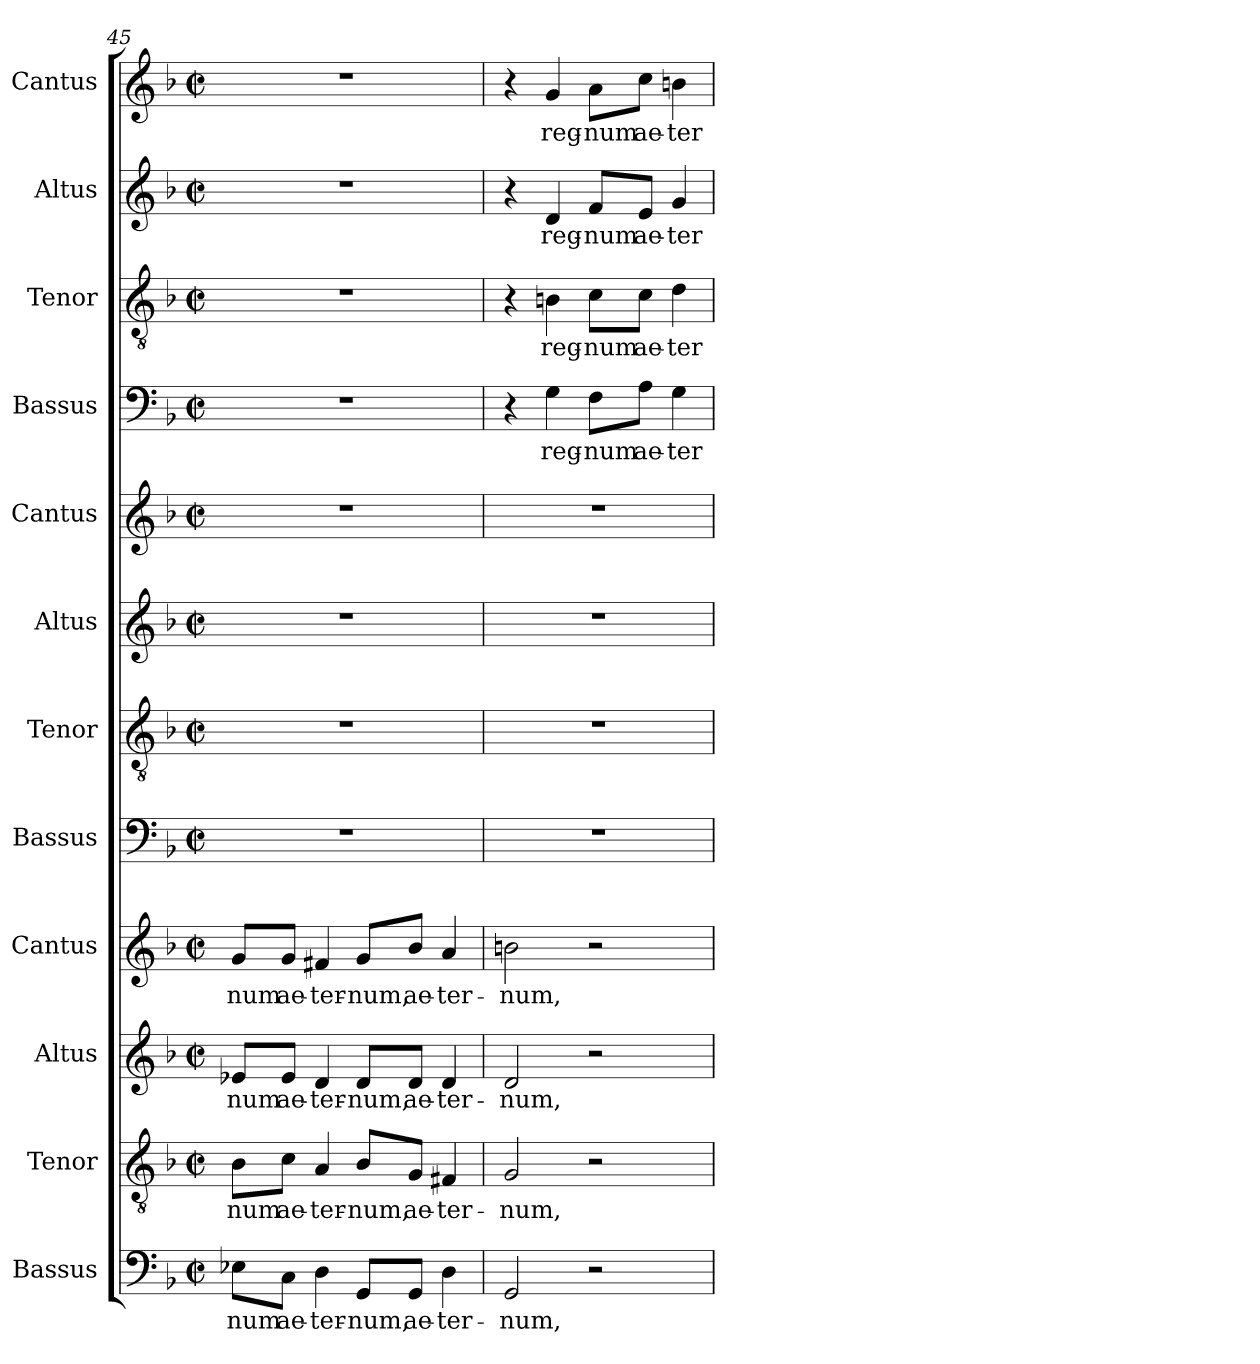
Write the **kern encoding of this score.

**kern	**text	**kern	**text	**kern	**text	**kern	**text	**kern	**kern	**kern	**kern	**kern	**text	**kern	**text	**kern	**text	**kern	**text
*part12	*part12	*part11	*part11	*part10	*part10	*part9	*part9	*part8	*part7	*part6	*part5	*part4	*part4	*part3	*part3	*part2	*part2	*part1	*part1
*staff12	*staff12	*staff11	*staff11	*staff10	*staff10	*staff9	*staff9	*staff8	*staff7	*staff6	*staff5	*staff4	*staff4	*staff3	*staff3	*staff2	*staff2	*staff1	*staff1
*I"Bassus	*	*I"Tenor	*	*I"Altus	*	*I"Cantus	*	*I"Bassus	*I"Tenor	*I"Altus	*I"Cantus	*I"Bassus	*	*I"Tenor	*	*I"Altus	*	*I"Cantus	*
*I'B.	*	*I'T.	*	*I'A.	*	*I'S.	*	*I'B.	*I'T.	*I'A.	*I'S.	*I'B.	*	*I'T.	*	*I'A.	*	*I'S.	*
!!LO:PB:g=z
*clefF4	*	*clefGv2	*	*clefG2	*	*clefG2	*	*clefF4	*clefGv2	*clefG2	*clefG2	*clefF4	*	*clefGv2	*	*clefG2	*	*clefG2	*
*	*	*ITrd7c12	*	*	*	*	*	*	*ITrd7c12	*	*	*	*	*ITrd7c12	*	*	*	*	*
*k[b-]	*	*k[b-]	*	*k[b-]	*	*k[b-]	*	*k[b-]	*k[b-]	*k[b-]	*k[b-]	*k[b-]	*	*k[b-]	*	*k[b-]	*	*k[b-]	*
*F:	*	*F:	*	*F:	*	*F:	*	*F:	*F:	*F:	*F:	*F:	*	*F:	*	*F:	*	*F:	*
*M2/2	*	*M2/2	*	*M2/2	*	*M2/2	*	*M2/2	*M2/2	*M2/2	*M2/2	*M2/2	*	*M2/2	*	*M2/2	*	*M2/2	*
*met(c|)	*	*met(c|)	*	*met(c|)	*	*met(c|)	*	*met(c|)	*met(c|)	*met(c|)	*met(c|)	*met(c|)	*	*met(c|)	*	*met(c|)	*	*met(c|)	*
=45	=45	=45	=45	=45	=45	=45	=45	=45	=45	=45	=45	=45	=45	=45	=45	=45	=45	=45	=45
!	!LO:LY:b:color=#000000	!	!	!	!	!	!	!	!	!	!	!	!	!	!	!	!	!	!
!	!	!	!LO:LY:b:color=#000000	!	!	!	!	!	!	!	!	!	!	!	!	!	!	!	!
!	!	!	!	!	!LO:LY:b:color=#000000	!	!	!	!	!	!	!	!	!	!	!	!	!	!
!	!	!	!	!	!	!	!LO:LY:b:color=#000000	!	!	!	!	!	!	!	!	!	!	!	!
8E-Xi\L	-num	8BB-i\L	-num	8e-Xi/L	-num	8gi/L	-num	1r	1r	1r	1r	1r	.	1r	.	1r	.	1r	.
!	!LO:LY:b:color=#000000	!	!	!	!	!	!	!	!	!	!	!	!	!	!	!	!	!	!
!	!	!	!LO:LY:b:color=#000000	!	!	!	!	!	!	!	!	!	!	!	!	!	!	!	!
!	!	!	!	!	!LO:LY:b:color=#000000	!	!	!	!	!	!	!	!	!	!	!	!	!	!
!	!	!	!	!	!	!	!LO:LY:b:color=#000000	!	!	!	!	!	!	!	!	!	!	!	!
8Ci\J	ae-	8Ci\J	ae-	8e-i/J	ae-	8gi/J	ae-	.	.	.	.	.	.	.	.	.	.	.	.
!	!LO:LY:b:color=#000000	!	!	!	!	!	!	!	!	!	!	!	!	!	!	!	!	!	!
!	!	!	!LO:LY:b:color=#000000	!	!	!	!	!	!	!	!	!	!	!	!	!	!	!	!
!	!	!	!	!	!LO:LY:b:color=#000000	!	!	!	!	!	!	!	!	!	!	!	!	!	!
!	!	!	!	!	!	!	!LO:LY:b:color=#000000	!	!	!	!	!	!	!	!	!	!	!	!
4Di\	-ter-	4AAi/	-ter-	4di/	-ter-	4f#Xi/	-ter-	.	.	.	.	.	.	.	.	.	.	.	.
!	!LO:LY:b:color=#000000	!	!	!	!	!	!	!	!	!	!	!	!	!	!	!	!	!	!
!	!	!	!LO:LY:b:color=#000000	!	!	!	!	!	!	!	!	!	!	!	!	!	!	!	!
!	!	!	!	!	!LO:LY:b:color=#000000	!	!	!	!	!	!	!	!	!	!	!	!	!	!
!	!	!	!	!	!	!	!LO:LY:b:color=#000000	!	!	!	!	!	!	!	!	!	!	!	!
8GGi/L	-num,	8BB-i/L	-num,	8di/L	-num,	8gi/L	-num,	.	.	.	.	.	.	.	.	.	.	.	.
!	!LO:LY:b:color=#000000	!	!	!	!	!	!	!	!	!	!	!	!	!	!	!	!	!	!
!	!	!	!LO:LY:b:color=#000000	!	!	!	!	!	!	!	!	!	!	!	!	!	!	!	!
!	!	!	!	!	!LO:LY:b:color=#000000	!	!	!	!	!	!	!	!	!	!	!	!	!	!
!	!	!	!	!	!	!	!LO:LY:b:color=#000000	!	!	!	!	!	!	!	!	!	!	!	!
8GGi/J	ae-	8GGi/J	ae-	8di/J	ae-	8b-i/J	ae-	.	.	.	.	.	.	.	.	.	.	.	.
!	!LO:LY:b:color=#000000	!	!	!	!	!	!	!	!	!	!	!	!	!	!	!	!	!	!
!	!	!	!LO:LY:b:color=#000000	!	!	!	!	!	!	!	!	!	!	!	!	!	!	!	!
!	!	!	!	!	!LO:LY:b:color=#000000	!	!	!	!	!	!	!	!	!	!	!	!	!	!
!	!	!	!	!	!	!	!LO:LY:b:color=#000000	!	!	!	!	!	!	!	!	!	!	!	!
4Di\	-ter-	4FF#Xi/	-ter-	4di/	-ter-	4ai/	-ter-	.	.	.	.	.	.	.	.	.	.	.	.
=46	=46	=46	=46	=46	=46	=46	=46	=46	=46	=46	=46	=46	=46	=46	=46	=46	=46	=46	=46
!	!LO:LY:b:color=#000000	!	!	!	!	!	!	!	!	!	!	!	!	!	!	!	!	!	!
!	!	!	!LO:LY:b:color=#000000	!	!	!	!	!	!	!	!	!	!	!	!	!	!	!	!
!	!	!	!	!	!LO:LY:b:color=#000000	!	!	!	!	!	!	!	!	!	!	!	!	!	!
!	!	!	!	!	!	!	!LO:LY:b:color=#000000	!	!	!	!	!	!	!	!	!	!	!	!
2GGi/	-num,	2GGi/	-num,	2di/	-num,	2bni\	-num,	1r	1r	1r	1r	4r	.	4r	.	4r	.	4r	.
!	!	!	!	!	!	!	!	!	!	!	!	!	!LO:LY:b:color=#000000	!	!	!	!	!	!
!	!	!	!	!	!	!	!	!	!	!	!	!	!	!	!LO:LY:b:color=#000000	!	!	!	!
!	!	!	!	!	!	!	!	!	!	!	!	!	!	!	!	!	!LO:LY:b:color=#000000	!	!
!	!	!	!	!	!	!	!	!	!	!	!	!	!	!	!	!	!	!	!LO:LY:b:color=#000000
.	.	.	.	.	.	.	.	.	.	.	.	4Gi\	reg-	4BBni\	reg-	4di/	reg-	4gi/	reg-
!	!	!	!	!	!	!	!	!	!	!	!	!	!LO:LY:b:color=#000000	!	!	!	!	!	!
!	!	!	!	!	!	!	!	!	!	!	!	!	!	!	!LO:LY:b:color=#000000	!	!	!	!
!	!	!	!	!	!	!	!	!	!	!	!	!	!	!	!	!	!LO:LY:b:color=#000000	!	!
!	!	!	!	!	!	!	!	!	!	!	!	!	!	!	!	!	!	!	!LO:LY:b:color=#000000
2r	.	2r	.	2r	.	2r	.	.	.	.	.	8Fi\L	-num	8Ci\L	-num	8fi/L	-num	8ai\L	-num
!	!	!	!	!	!	!	!	!	!	!	!	!	!LO:LY:b:color=#000000	!	!	!	!	!	!
!	!	!	!	!	!	!	!	!	!	!	!	!	!	!	!LO:LY:b:color=#000000	!	!	!	!
!	!	!	!	!	!	!	!	!	!	!	!	!	!	!	!	!	!LO:LY:b:color=#000000	!	!
!	!	!	!	!	!	!	!	!	!	!	!	!	!	!	!	!	!	!	!LO:LY:b:color=#000000
.	.	.	.	.	.	.	.	.	.	.	.	8Ai\J	ae-	8Ci\J	ae-	8ei/J	ae-	8cci\J	ae-
!	!	!	!	!	!	!	!	!	!	!	!	!	!LO:LY:b:color=#000000	!	!	!	!	!	!
!	!	!	!	!	!	!	!	!	!	!	!	!	!	!	!LO:LY:b:color=#000000	!	!	!	!
!	!	!	!	!	!	!	!	!	!	!	!	!	!	!	!	!	!LO:LY:b:color=#000000	!	!
!	!	!	!	!	!	!	!	!	!	!	!	!	!	!	!	!	!	!	!LO:LY:b:color=#000000
.	.	.	.	.	.	.	.	.	.	.	.	4Gi\	-ter-	4Di\	-ter-	4gi/	-ter-	4bni\	-ter-
=	=	=	=	=	=	=	=	=	=	=	=	=	=	=	=	=	=	=	=
*-	*-	*-	*-	*-	*-	*-	*-	*-	*-	*-	*-	*-	*-	*-	*-	*-	*-	*-	*-
